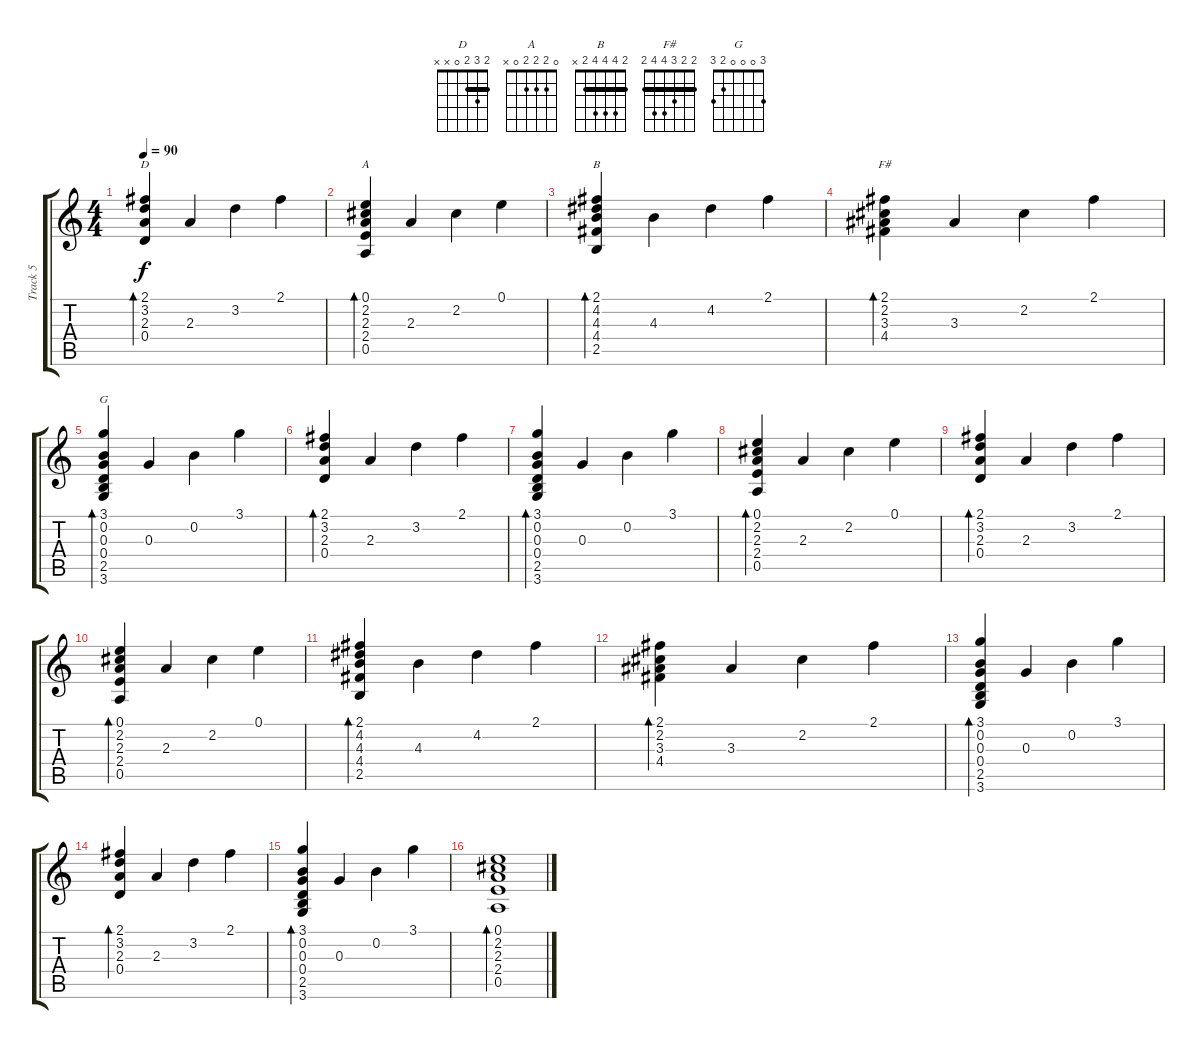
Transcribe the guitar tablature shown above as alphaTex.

\track ("Track 5" "Track 5") {instrument acousticguitarsteel}
\staff {score tabs}
\tuning (E4 B3 G3 D3 A2 E2) {hide}
\chord ("D" 2 3 2 0 x x) {barre 2}
\chord ("A" 0 2 2 2 0 x)
\chord ("B" 2 4 4 4 2 x) {barre 2}
\chord ("F#" 2 2 3 4 4 2) {barre 2}
\chord ("G" 3 0 0 0 2 3)
\ts (4 4)
\tempo 90
\clef g2
\ks c
(2.1 3.2 2.3 0.4).4{bd 60 ch "D" dy f instrument acousticguitarsteel} 2.3.4 3.2.4 2.1.4 |
(0.1 2.2 2.3 2.4 0.5).4{bd 120 ch "A"} 2.3.4 2.2.4 0.1.4 |
(2.1 4.2 4.3 4.4 2.5).4{bd 60 ch "B"} 4.3.4 4.2.4 2.1.4 |
(2.1 2.2 3.3 4.4).4{bd 60 ch "F#"} 3.3.4 2.2.4 2.1.4 |
(3.1 0.2 0.3 0.4 2.5 3.6).4{bd 60 ch "G"} 0.3.4 0.2.4 3.1.4 |
(2.1 3.2 2.3 0.4).4{bd 60} 2.3.4 3.2.4 2.1.4 |
(3.1 0.2 0.3 0.4 2.5 3.6).4{bd 60} 0.3.4 0.2.4 3.1.4 |
(0.1 2.2 2.3 2.4 0.5).4{bd 60} 2.3.4 2.2.4 0.1.4 |
(2.1 3.2 2.3 0.4).4{bd 60} 2.3.4 3.2.4 2.1.4 |
(0.1 2.2 2.3 2.4 0.5).4{bd 120} 2.3.4 2.2.4 0.1.4 |
(2.1 4.2 4.3 4.4 2.5).4{bd 60} 4.3.4 4.2.4 2.1.4 |
(2.1 2.2 3.3 4.4).4{bd 60} 3.3.4 2.2.4 2.1.4 |
(3.1 0.2 0.3 0.4 2.5 3.6).4{bd 60} 0.3.4 0.2.4 3.1.4 |
(2.1 3.2 2.3 0.4).4{bd 60} 2.3.4 3.2.4 2.1.4 |
(3.1 0.2 0.3 0.4 2.5 3.6).4{bd 60} 0.3.4 0.2.4 3.1.4 |
(0.1 2.2 2.3 2.4 0.5).1{bd 480}
